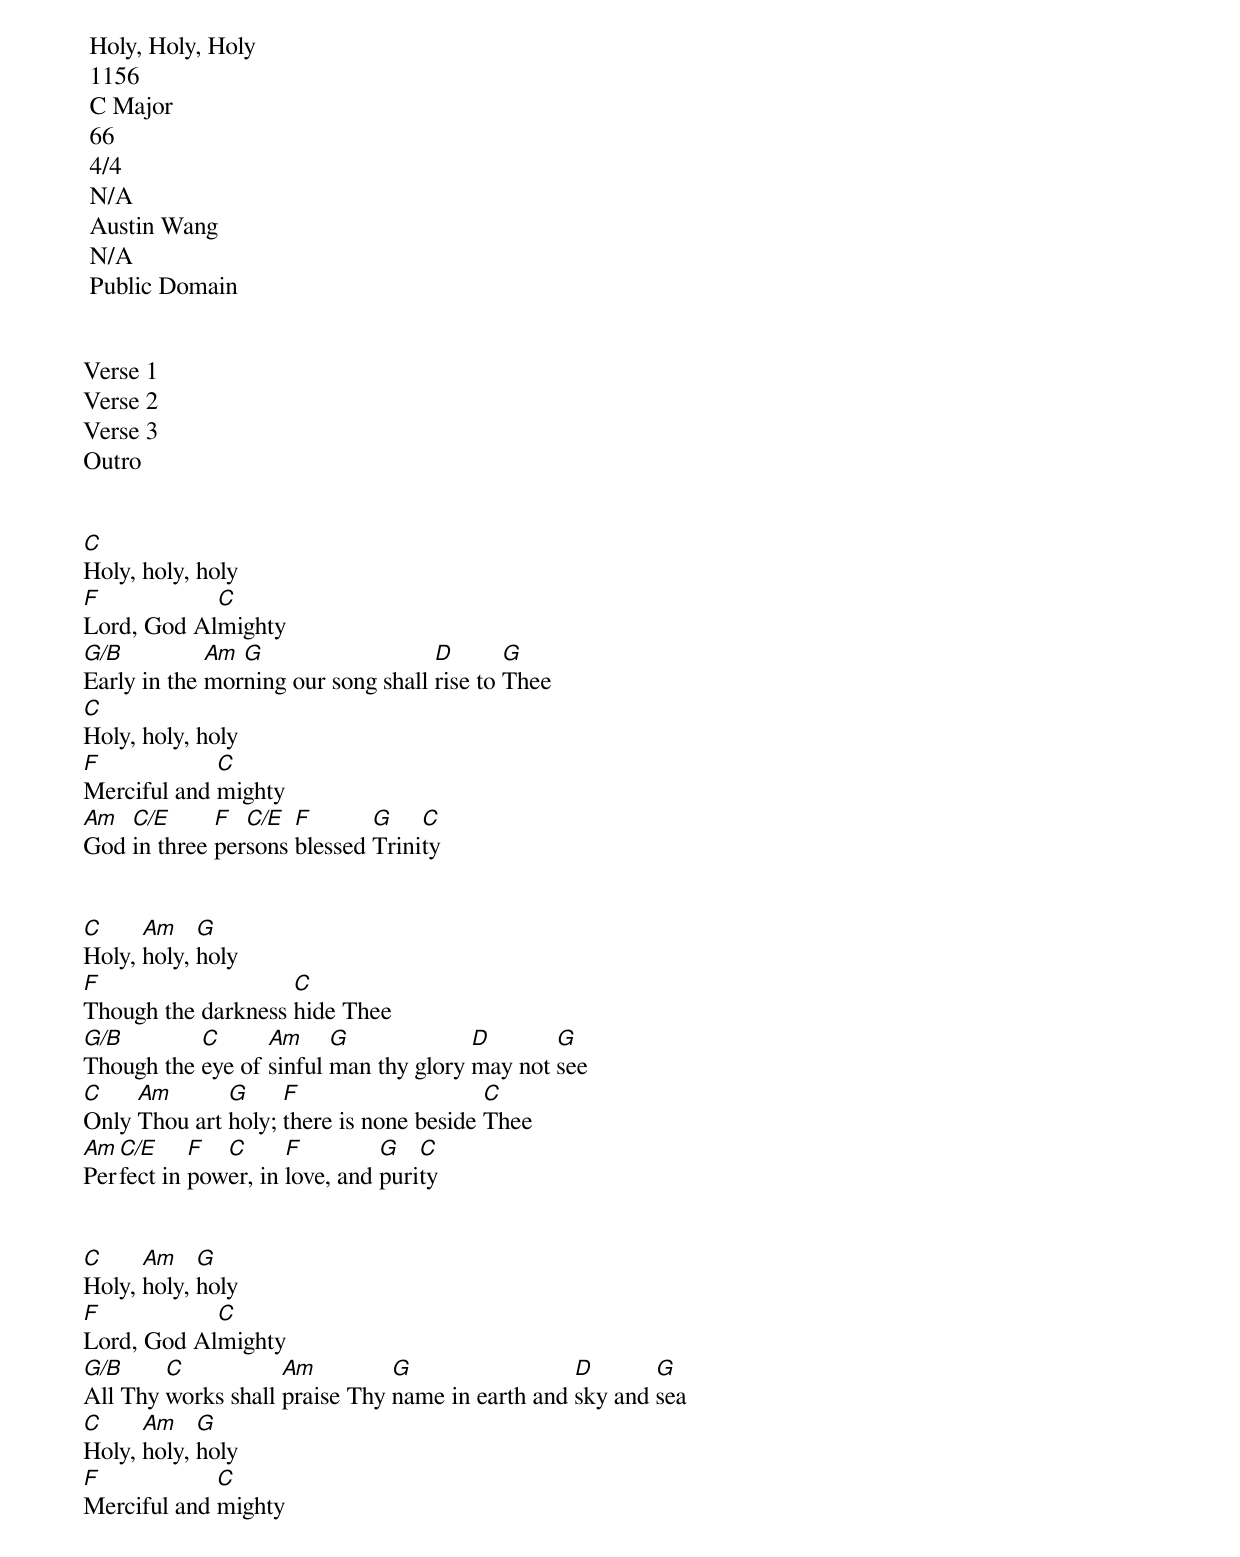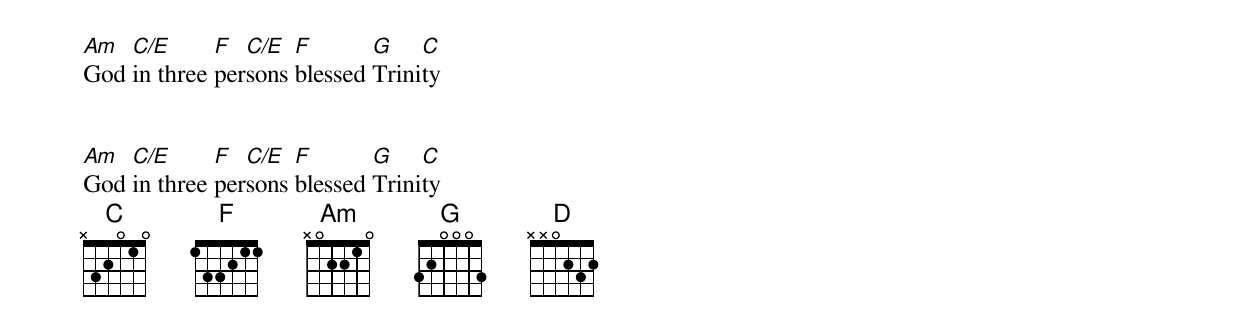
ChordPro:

<song> Holy, Holy, Holy
<ccli> 1156
<key> C Major
<bpm> 66
<signature> 4/4
<verse> N/A
<arranger> Austin Wang
<year> N/A
<publisher> Public Domain

<order>
Verse 1
Verse 2
Verse 3
Outro

<Verse 1>
[C]Holy, holy, holy
[F]Lord, God Al[C]mighty
[G/B]Early in the [Am]mor[G]ning our song shall [D]rise to [G]Thee
[C]Holy, holy, holy
[F]Merciful and [C]mighty
[Am]God [C/E]in three [F]per[C/E]sons [F]blessed [G]Trini[C]ty

<Verse 2>
[C]Holy, [Am]holy, [G]holy
[F]Though the darkness [C]hide Thee
[G/B]Though the [C]eye of [Am]sinful [G]man thy glory [D]may not [G]see
[C]Only [Am]Thou art [G]holy; [F]there is none beside [C]Thee
[Am]Per[C/E]fect in [F]pow[C]er, in [F]love, and [G]puri[C]ty

<Verse 3>
[C]Holy, [Am]holy, [G]holy
[F]Lord, God Al[C]mighty
[G/B]All Thy [C]works shall [Am]praise Thy [G]name in earth and [D]sky and [G]sea
[C]Holy, [Am]holy, [G]holy
[F]Merciful and [C]mighty
[Am]God [C/E]in three [F]per[C/E]sons [F]blessed [G]Trini[C]ty

<Outro>
[Am]God [C/E]in three [F]per[C/E]sons [F]blessed [G]Trini[C]ty
